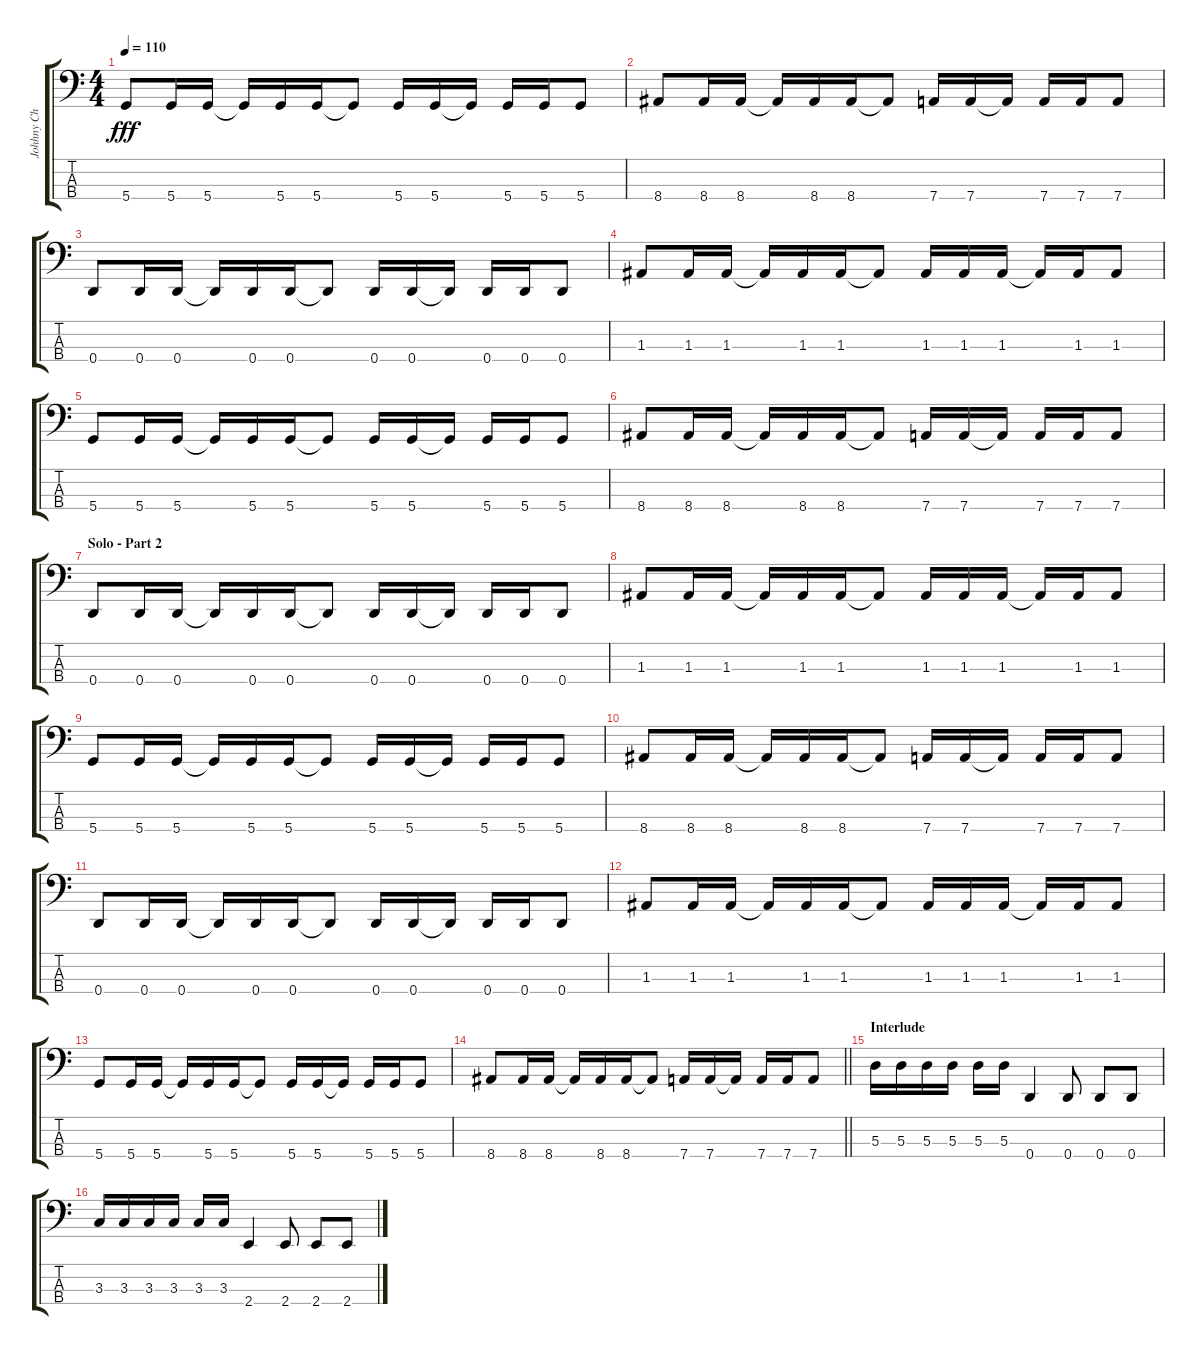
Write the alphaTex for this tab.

\track (" Johhny Christ " " Johhny Ch") {instrument electricbasspick}
\staff {score tabs}
\tuning (G2 D2 A1 D1) {hide}
\ts (4 4)
\tempo 110
\clef f4
\ks c
5.4.8{dy fff} 5.4.16 5.4.16 5.4{t}.16 5.4.16 5.4.16 5.4{t}.8 5.4.16 5.4.16 5.4{t}.16 5.4.16 5.4.16 5.4.8 |
8.4.8 8.4.16 8.4.16 8.4{t}.16 8.4.16 8.4.16 8.4{t}.8 7.4.16 7.4.16 7.4{t}.16 7.4.16 7.4.16 7.4.8 |
0.4.8 0.4.16 0.4.16 0.4{t}.16 0.4.16 0.4.16 0.4{t}.8 0.4.16 0.4.16 0.4{t}.16 0.4.16 0.4.16 0.4.8 |
1.3.8 1.3.16 1.3.16 1.3{t}.16 1.3.16 1.3.16 1.3{t}.8 1.3.16 1.3.16 1.3.16 1.3{t}.16 1.3.16 1.3.8 |
5.4.8 5.4.16 5.4.16 5.4{t}.16 5.4.16 5.4.16 5.4{t}.8 5.4.16 5.4.16 5.4{t}.16 5.4.16 5.4.16 5.4.8 |
8.4.8 8.4.16 8.4.16 8.4{t}.16 8.4.16 8.4.16 8.4{t}.8 7.4.16 7.4.16 7.4{t}.16 7.4.16 7.4.16 7.4.8 |
\section ("" "Solo - Part 2")
0.4.8 0.4.16 0.4.16 0.4{t}.16 0.4.16 0.4.16 0.4{t}.8 0.4.16 0.4.16 0.4{t}.16 0.4.16 0.4.16 0.4.8 |
1.3.8 1.3.16 1.3.16 1.3{t}.16 1.3.16 1.3.16 1.3{t}.8 1.3.16 1.3.16 1.3.16 1.3{t}.16 1.3.16 1.3.8 |
5.4.8 5.4.16 5.4.16 5.4{t}.16 5.4.16 5.4.16 5.4{t}.8 5.4.16 5.4.16 5.4{t}.16 5.4.16 5.4.16 5.4.8 |
8.4.8 8.4.16 8.4.16 8.4{t}.16 8.4.16 8.4.16 8.4{t}.8 7.4.16 7.4.16 7.4{t}.16 7.4.16 7.4.16 7.4.8 |
0.4.8 0.4.16 0.4.16 0.4{t}.16 0.4.16 0.4.16 0.4{t}.8 0.4.16 0.4.16 0.4{t}.16 0.4.16 0.4.16 0.4.8 |
1.3.8 1.3.16 1.3.16 1.3{t}.16 1.3.16 1.3.16 1.3{t}.8 1.3.16 1.3.16 1.3.16 1.3{t}.16 1.3.16 1.3.8 |
5.4.8 5.4.16 5.4.16 5.4{t}.16 5.4.16 5.4.16 5.4{t}.8 5.4.16 5.4.16 5.4{t}.16 5.4.16 5.4.16 5.4.8 |
\barLineRight lightlight
8.4.8 8.4.16 8.4.16 8.4{t}.16 8.4.16 8.4.16 8.4{t}.8 7.4.16 7.4.16 7.4{t}.16 7.4.16 7.4.16 7.4.8 |
\section ("" "Interlude")
5.3.16 5.3.16 5.3.16 5.3.16 5.3.16 5.3.16 0.4.4 0.4.8 0.4.8 0.4.8 |
3.3.16 3.3.16 3.3.16 3.3.16 3.3.16 3.3.16 2.4.4 2.4.8 2.4.8 2.4.8
